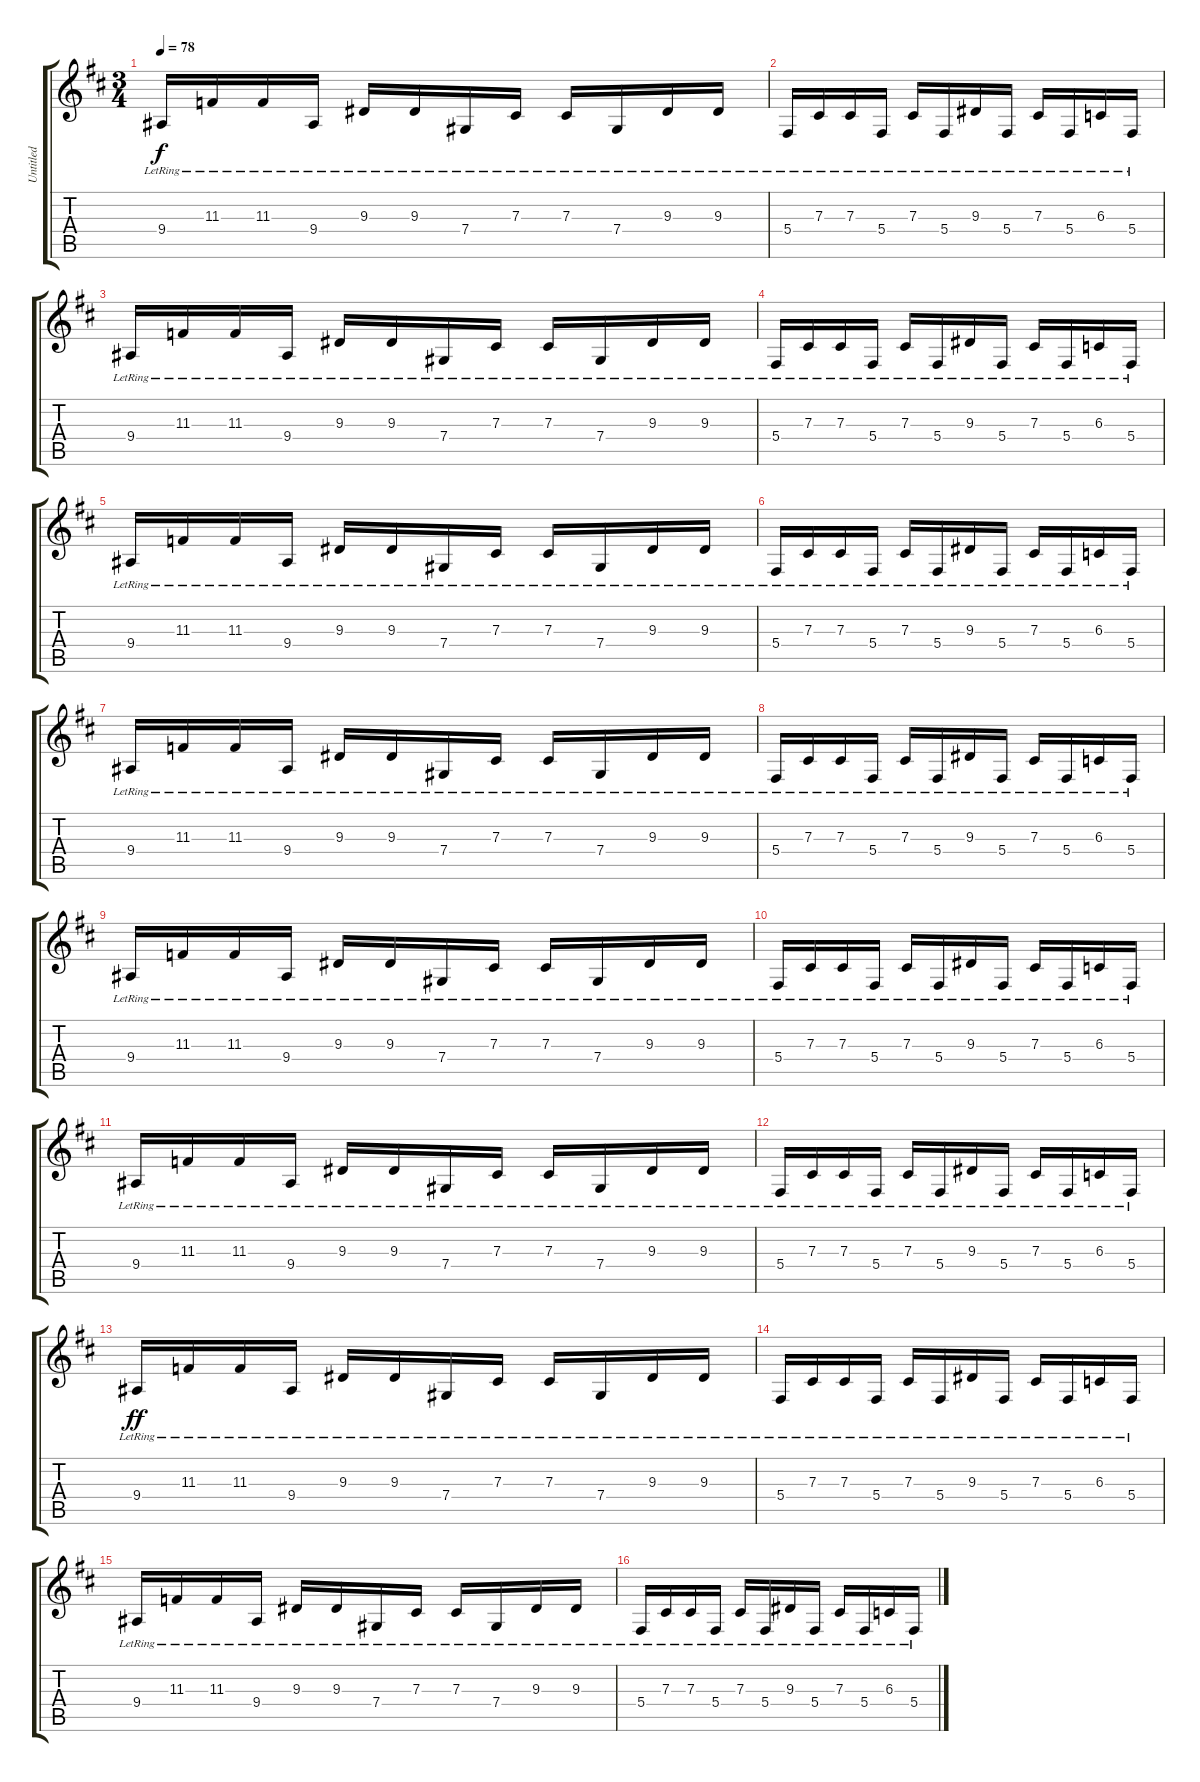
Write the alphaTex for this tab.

\track ("Untitled" "Untitled") {instrument acousticgrandpiano}
\staff {score tabs}
\tuning (Eb4 Bb3 Gb3 Db3 Ab2 Db2) {hide}
\ts (3 4)
\tempo 78
\clef g2
\ks d
9.4{lr}.16{dy f} 11.3{lr}.16 11.3{lr}.16 9.4{lr}.16 9.3{lr}.16 9.3{lr}.16 7.4{lr}.16 7.3{lr}.16 7.3{lr}.16 7.4{lr}.16 9.3{lr}.16 9.3{lr}.16 |
5.4{lr}.16 7.3{lr}.16 7.3{lr}.16 5.4{lr}.16 7.3{lr}.16 5.4{lr}.16 9.3{lr}.16 5.4{lr}.16 7.3{lr}.16 5.4{lr}.16 6.3{lr}.16 5.4{lr}.16 |
9.4{lr}.16 11.3{lr}.16 11.3{lr}.16 9.4{lr}.16 9.3{lr}.16 9.3{lr}.16 7.4{lr}.16 7.3{lr}.16 7.3{lr}.16 7.4{lr}.16 9.3{lr}.16 9.3{lr}.16 |
5.4{lr}.16 7.3{lr}.16 7.3{lr}.16 5.4{lr}.16 7.3{lr}.16 5.4{lr}.16 9.3{lr}.16 5.4{lr}.16 7.3{lr}.16 5.4{lr}.16 6.3{lr}.16 5.4{lr}.16 |
9.4{lr}.16 11.3{lr}.16 11.3{lr}.16 9.4{lr}.16 9.3{lr}.16 9.3{lr}.16 7.4{lr}.16 7.3{lr}.16 7.3{lr}.16 7.4{lr}.16 9.3{lr}.16 9.3{lr}.16 |
5.4{lr}.16 7.3{lr}.16 7.3{lr}.16 5.4{lr}.16 7.3{lr}.16 5.4{lr}.16 9.3{lr}.16 5.4{lr}.16 7.3{lr}.16 5.4{lr}.16 6.3{lr}.16 5.4{lr}.16 |
9.4{lr}.16 11.3{lr}.16 11.3{lr}.16 9.4{lr}.16 9.3{lr}.16 9.3{lr}.16 7.4{lr}.16 7.3{lr}.16 7.3{lr}.16 7.4{lr}.16 9.3{lr}.16 9.3{lr}.16 |
5.4{lr}.16 7.3{lr}.16 7.3{lr}.16 5.4{lr}.16 7.3{lr}.16 5.4{lr}.16 9.3{lr}.16 5.4{lr}.16 7.3{lr}.16 5.4{lr}.16 6.3{lr}.16 5.4{lr}.16 |
9.4{lr}.16 11.3{lr}.16 11.3{lr}.16 9.4{lr}.16 9.3{lr}.16 9.3{lr}.16 7.4{lr}.16 7.3{lr}.16 7.3{lr}.16 7.4{lr}.16 9.3{lr}.16 9.3{lr}.16 |
5.4{lr}.16 7.3{lr}.16 7.3{lr}.16 5.4{lr}.16 7.3{lr}.16 5.4{lr}.16 9.3{lr}.16 5.4{lr}.16 7.3{lr}.16 5.4{lr}.16 6.3{lr}.16 5.4{lr}.16 |
9.4{lr}.16 11.3{lr}.16 11.3{lr}.16 9.4{lr}.16 9.3{lr}.16 9.3{lr}.16 7.4{lr}.16 7.3{lr}.16 7.3{lr}.16 7.4{lr}.16 9.3{lr}.16 9.3{lr}.16 |
5.4{lr}.16 7.3{lr}.16 7.3{lr}.16 5.4{lr}.16 7.3{lr}.16 5.4{lr}.16 9.3{lr}.16 5.4{lr}.16 7.3{lr}.16 5.4{lr}.16 6.3{lr}.16 5.4{lr}.16 |
9.4{lr}.16{dy ff} 11.3{lr}.16 11.3{lr}.16 9.4{lr}.16 9.3{lr}.16 9.3{lr}.16 7.4{lr}.16 7.3{lr}.16 7.3{lr}.16 7.4{lr}.16 9.3{lr}.16 9.3{lr}.16 |
5.4{lr}.16 7.3{lr}.16 7.3{lr}.16 5.4{lr}.16 7.3{lr}.16 5.4{lr}.16 9.3{lr}.16 5.4{lr}.16 7.3{lr}.16 5.4{lr}.16 6.3{lr}.16 5.4{lr}.16 |
9.4{lr}.16 11.3{lr}.16 11.3{lr}.16 9.4{lr}.16 9.3{lr}.16 9.3{lr}.16 7.4{lr}.16 7.3{lr}.16 7.3{lr}.16 7.4{lr}.16 9.3{lr}.16 9.3{lr}.16 |
5.4{lr}.16 7.3{lr}.16 7.3{lr}.16 5.4{lr}.16 7.3{lr}.16 5.4{lr}.16 9.3{lr}.16 5.4{lr}.16 7.3{lr}.16 5.4{lr}.16 6.3{lr}.16 5.4{lr}.16
